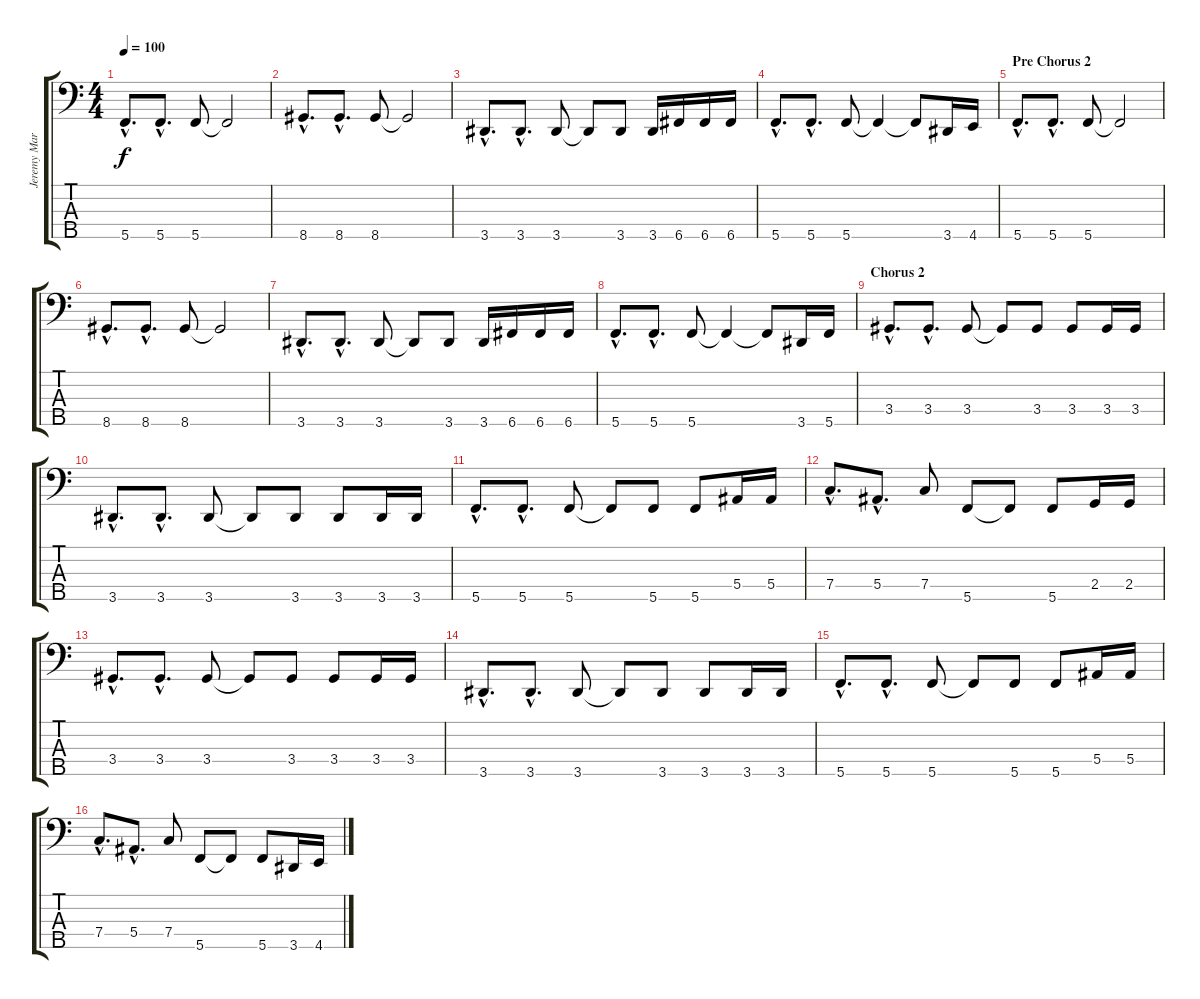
\track ("Jeremy Marshall (Volume Effect)" "Jeremy Mar") {instrument electricbasspick}
\staff {score tabs}
\tuning (Ab2 Eb2 Bb1 F1 C1) {hide}
\ts (4 4)
\tempo 100
\clef f4
\ks c
5.5{hac}.8{d dy f} 5.5{hac}.8{d} 5.5.8 5.5{t}.2 |
8.5{hac}.8{d} 8.5{hac}.8{d} 8.5.8 8.5{t}.2 |
3.5{hac}.8{d} 3.5{hac}.8{d} 3.5.8 3.5{t}.8 3.5.8 3.5.16 6.5.16 6.5.16 6.5.16 |
5.5{hac}.8{d} 5.5{hac}.8{d} 5.5.8 5.5{t}.4 5.5{t}.8 3.5.16 4.5.16 |
\section ("" "Pre Chorus 2")
5.5{hac}.8{d} 5.5{hac}.8{d} 5.5.8 5.5{t}.2 |
8.5{hac}.8{d} 8.5{hac}.8{d} 8.5.8 8.5{t}.2 |
3.5{hac}.8{d} 3.5{hac}.8{d} 3.5.8 3.5{t}.8 3.5.8 3.5.16 6.5.16 6.5.16 6.5.16 |
5.5{hac}.8{d} 5.5{hac}.8{d} 5.5.8 5.5{t}.4 5.5{t}.8 3.5.16 5.5.16 |
\section ("" "Chorus 2")
3.4{hac}.8{d} 3.4{hac}.8{d} 3.4.8 3.4{t}.8 3.4.8 3.4.8 3.4.16 3.4.16 |
3.5{hac}.8{d} 3.5{hac}.8{d} 3.5.8 3.5{t}.8 3.5.8 3.5.8 3.5.16 3.5.16 |
5.5{hac}.8{d} 5.5{hac}.8{d} 5.5.8 5.5{t}.8 5.5.8 5.5.8 5.4.16 5.4.16 |
7.4{hac}.8{d} 5.4{hac}.8{d} 7.4.8 5.5.8 5.5{t}.8 5.5.8 2.4.16 2.4.16 |
3.4{hac}.8{d} 3.4{hac}.8{d} 3.4.8 3.4{t}.8 3.4.8 3.4.8 3.4.16 3.4.16 |
3.5{hac}.8{d} 3.5{hac}.8{d} 3.5.8 3.5{t}.8 3.5.8 3.5.8 3.5.16 3.5.16 |
5.5{hac}.8{d} 5.5{hac}.8{d} 5.5.8 5.5{t}.8 5.5.8 5.5.8 5.4.16 5.4.16 |
7.4{hac}.8{d} 5.4{hac}.8{d} 7.4.8 5.5.8 5.5{t}.8 5.5.8 3.5.16 4.5.16
